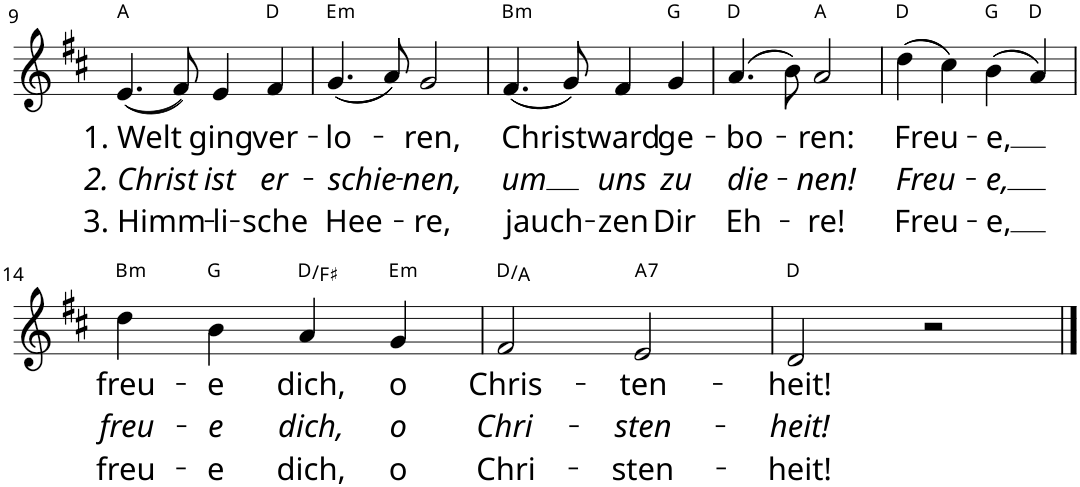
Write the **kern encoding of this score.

**kern	**text	**text	**text	**harte
*part1	*part1	*part1	*part1	*part1
*staff1	*staff1	*staff1	*staff1	*
*I"[Solo Treble]	*	*	*	*
!!LO:PB:g=z
*clefG2	*	*	*	*
*k[f#c#]	*	*	*	*
*M2/2	*	*	*	*
*met(c|)	*	*	*	*
=9	=9	=9	=9	=9
!	!LO:LY:b	!LO:LY:b	!LO:LY:b	!
((4.e/	1. Welt	2. Christ	3. Himm-	A:maj
8f#/))	.	.	.	.
!	!LO:LY:b	!LO:LY:b	!LO:LY:b	!
4e/	ging	ist	-li-	.
!	!LO:LY:b	!LO:LY:b	!LO:LY:b	!
4f#/	ver-	er-	-sche	D:maj
=10	=10	=10	=10	=10
!	!LO:LY:b	!LO:LY:b	!LO:LY:b	!LO:H:kt=m
((4.g/	-lo-	-schie-	Hee-	E:min
8a/))	.	.	.	.
!	!LO:LY:b	!LO:LY:b	!LO:LY:b	!
2g/	-ren,	-nen,	-re,	.
=11	=11	=11	=11	=11
!	!LO:LY:b	!LO:LY:b	!LO:LY:b	!LO:H:kt=m
((4.f#/	Christ	um	jauch-	B:min
8g/))	.	.	.	.
!	!LO:LY:b	!LO:LY:b	!LO:LY:b	!
4f#/	ward	uns	-zen	.
!	!LO:LY:b	!LO:LY:b	!LO:LY:b	!
4g/	ge-	zu	Dir	G:maj
=12	=12	=12	=12	=12
!	!LO:LY:b	!LO:LY:b	!LO:LY:b	!
((4.a/	-bo-	die-	Eh-	D:maj
8b\))	.	.	.	.
!	!LO:LY:b	!LO:LY:b	!LO:LY:b	!
2a/	-ren:	-nen!	-re!	A:maj
=13	=13	=13	=13	=13
!	!LO:LY:b	!LO:LY:b	!LO:LY:b	!
((4dd\	Freu-	Freu-	Freu-	D:maj
4cc#\))	.	.	.	.
!	!LO:LY:b	!LO:LY:b	!LO:LY:b	!
((4b\	-e,	-e,	-e,	G:maj
4a/))	.	.	.	D:maj
!!LO:LB:g=z
=14	=14	=14	=14	=14
!	!LO:LY:b	!LO:LY:b	!LO:LY:b	!LO:H:kt=m
4dd\	freu-	freu-	freu-	B:min
!	!LO:LY:b	!LO:LY:b	!LO:LY:b	!
4b\	-e	-e	-e	G:maj
!	!LO:LY:b	!LO:LY:b	!LO:LY:b	!
4a/	dich,	dich,	dich,	D:maj/3
!	!LO:LY:b	!LO:LY:b	!LO:LY:b	!LO:H:kt=m
4g/	o	o	o	E:min
=15	=15	=15	=15	=15
!	!LO:LY:b	!LO:LY:b	!LO:LY:b	!
2f#/	Chris-	Chri-	Chri-	D:maj/5
!	!LO:LY:b	!LO:LY:b	!LO:LY:b	!LO:H:kt=7
2e/	-ten-	-sten-	-sten-	A:7
=16	=16	=16	=16	=16
!	!LO:LY:b	!LO:LY:b	!LO:LY:b	!
2d/	-heit!	-heit!	-heit!	D:maj
2r	.	.	.	.
==	==	==	==	==
*-	*-	*-	*-	*-
